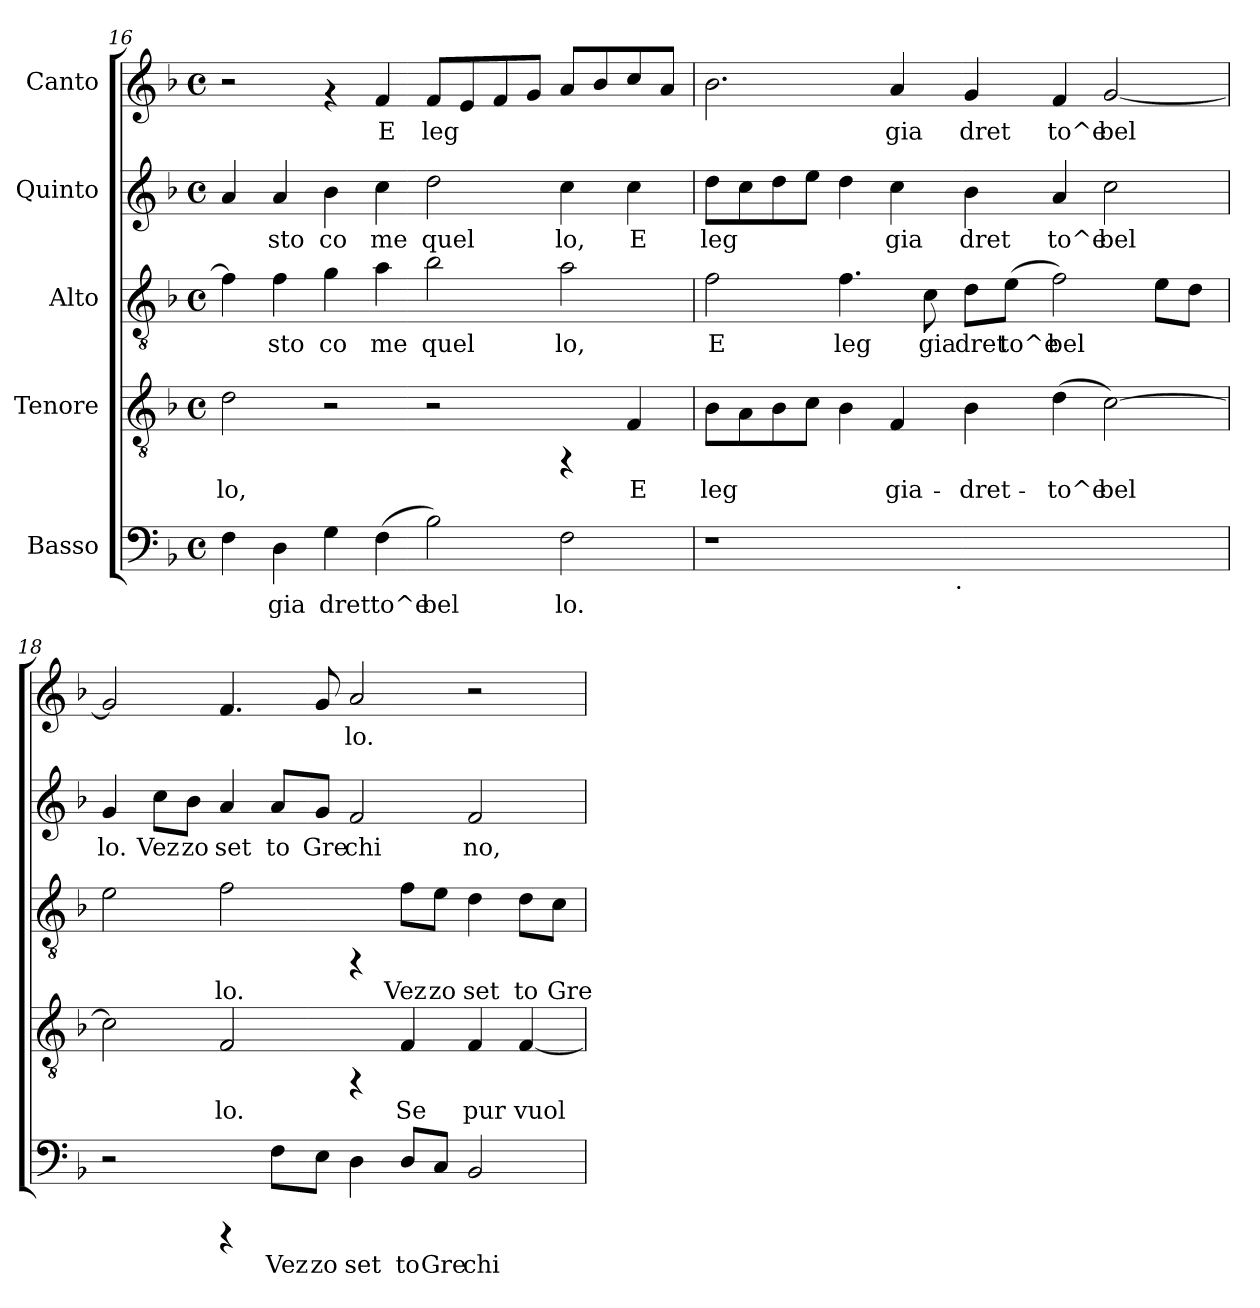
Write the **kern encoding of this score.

**kern	**text	**kern	**text	**kern	**text	**kern	**text	**kern	**text
*part5	*part5	*part4	*part4	*part3	*part3	*part2	*part2	*part1	*part1
*staff5	*staff5	*staff4	*staff4	*staff3	*staff3	*staff2	*staff2	*staff1	*staff1
*I"Basso	*	*I"Tenore	*	*I"Alto	*	*I"Quinto	*	*I"Canto	*
!!LO:LB:g=z
*clefF4	*	*clefGv2	*	*clefGv2	*	*clefG2	*	*clefG2	*
*k[b-]	*	*k[b-]	*	*k[b-]	*	*k[b-]	*	*k[b-]	*
*F:	*	*F:	*	*F:	*	*F:	*	*F:	*
*M4/4	*	*M4/4	*	*M4/4	*	*M4/4	*	*M4/4	*
*met(c)	*	*met(c)	*	*met(c)	*	*met(c)	*	*met(c)	*
=16	=16	=16	=16	=16	=16	=16	=16	=16	=16
!	!LO:LY:b:cj	!	!LO:LY:b:cj	!	!LO:LY:b:cj	!	!LO:LY:b:cj	!	!
4F\	.	2d\	lo,	4f\]	.	4a/	--	2r	.
!	!LO:LY:b:cj	!	!	!	!LO:LY:b:cj	!	!LO:LY:b:cj	!	!
4D\	gia	.	.	4f\	sto	4a/	-sto	.	.
!	!LO:LY:b:cj	!	!	!	!LO:LY:b:cj	!	!LO:LY:b:cj	!	!
4G\	dret	2r	.	4g\	co	4b-\	co	4rf	.
!	!LO:LY:b:cj	!	!	!	!LO:LY:b:cj	!	!LO:LY:b:cj	!	!LO:LY:b:cj
(<4F\	to^e	.	.	4a\	me	4cc\	me	4f/	E
!	!LO:LY:b:cj	!	!	!	!LO:LY:b:cj	!	!LO:LY:b:cj	!	!LO:LY:b:cj
2B-\)	bel	2r	.	2b-\	quel	2dd\	quel	8f/L	leg
!	!	!	!	!	!	!	!	!	!LO:LY:b:cj
.	.	.	.	.	.	.	.	8e/	.
!	!	!	!	!	!	!	!	!	!LO:LY:b:cj
.	.	.	.	.	.	.	.	8f/	.
!	!	!	!	!	!	!	!	!	!LO:LY:b:cj
.	.	.	.	.	.	.	.	8g/J	.
!	!LO:LY:b:cj	!	!	!	!LO:LY:b:cj	!	!LO:LY:b:cj	!	!LO:LY:b:cj
2F\	lo.	4rFF	.	2a\	lo,	4cc\	lo,	8a/L	.
!	!	!	!	!	!	!	!	!	!LO:LY:b:cj
.	.	.	.	.	.	.	.	8b-/	.
!	!	!	!LO:LY:b:cj	!	!	!	!LO:LY:b:cj	!	!LO:LY:b:cj
.	.	4F/	E	.	.	4cc\	E	8cc/	.
!	!	!	!	!	!	!	!	!	!LO:LY:b:cj
.	.	.	.	.	.	.	.	8a/J	.
=17	=17	=17	=17	=17	=17	=17	=17	=17	=17
!LO:TX:b:t=Typeset by Allen	!	!	!	!	!	!	!	!	!
!	!	!	!LO:LY:b:cj	!	!LO:LY:b:cj	!	!LO:LY:b:cj	!	!LO:LY:b:cj
*^	*	*	*	*	*	*	*	*	*
1r	2ryy	.	8B-\L	leg-	2f\	E	8dd\L	leg	2.b-\	.
!	!	!	!	!LO:LY:b:cj	!	!	!	!LO:LY:b:cj	!	!
.	.	.	8A\	--	.	.	8cc\	.	.	.
!	!	!	!	!LO:LY:b:cj	!	!	!	!LO:LY:b:cj	!	!
.	.	.	8B-\	--	.	.	8dd\	.	.	.
!	!	!	!	!LO:LY:b:cj	!	!	!	!LO:LY:b:cj	!	!
.	.	.	8c\J	--	.	.	8ee\J	.	.	.
!	!	!	!	!LO:LY:b:cj	!	!LO:LY:b:cj	!	!LO:LY:b:cj	!	!
.	4ryy	.	4B-\	--	4.f\	leg	4dd\	.	.	.
!	!	!	!	!LO:LY:b:cj	!	!	!	!LO:LY:b:cj	!	!LO:LY:b:cj
.	8...ryy	.	4F/	-gia-	.	.	4cc\	gia	4a/	gia
!	!	!	!	!	!	!LO:LY:b:cj	!	!	!	!
.	.	.	.	.	8c\	gia	.	.	.	.
!	!LO:TX:b:t=.	!	!	!	!	!	!	!	!	!
.	1ryy	.	.	.	.	.	.	.	.	.
!	!	!	!	!LO:LY:b:cj	!	!LO:LY:b:cj	!	!LO:LY:b:cj	!	!LO:LY:b:cj
1ryy	.	.	4B-\	-dret-	8d\L	dret	4b-\	dret	4g/	dret
!	!	!	!	!	!	!LO:LY:b:cj	!	!	!	!
.	.	.	.	.	(<8e\J	to^e	.	.	.	.
!	!	!	!	!LO:LY:b:cj	!	!LO:LY:b:cj	!	!LO:LY:b:cj	!	!LO:LY:b:cj
.	.	.	(<4d\	-to^e	2f\)	bel	4a/	to^e	4f/	to^e
!	!	!	!	!LO:LY:b:cj	!	!	!	!LO:LY:b:cj	!	!LO:LY:b:cj
.	.	.	[>2c\)	bel-	.	.	2cc\	bel	[<2g/	bel
!	!	!	!	!	!	!LO:LY:b:cj	!	!	!	!
.	.	.	.	.	8e\L	.	.	.	.	.
!	!	!	!	!	!	!LO:LY:b:cj	!	!	!	!
.	.	.	.	.	8d\J	.	.	.	.	.
.	64ryy	.	.	.	.	.	.	.	.	.
=18	=18	=18	=18	=18	=18	=18	=18	=18	=18	=18
!	!	!	!	!LO:LY:b:cj	!	!LO:LY:b:cj	!	!LO:LY:b:cj	!	!LO:LY:b:cj
*v	*v	*	*	*	*	*	*	*	*	*
2r	.	2c\]	--	2e\	.	4g/	lo.	2g/]	.
!	!	!	!	!	!	!	!LO:LY:b:cj	!	!
.	.	.	.	.	.	8cc\L	Vez	.	.
!	!	!	!	!	!	!	!LO:LY:b:cj	!	!
.	.	.	.	.	.	8b-\J	zo	.	.
!	!	!	!LO:LY:b:cj	!	!LO:LY:b:cj	!	!LO:LY:b:cj	!	!LO:LY:b:cj
4rCCC	.	2F/	-lo.	2f\	lo.	4a/	set	4.f/	.
!	!LO:LY:b:cj	!	!	!	!	!	!LO:LY:b:cj	!	!
8F\L	Vez	.	.	.	.	8a/L	to	.	.
!	!LO:LY:b:cj	!	!	!	!	!	!LO:LY:b:cj	!	!LO:LY:b:cj
8E\J	zo	.	.	.	.	8g/J	Gre	8g/	.
!	!LO:LY:b:cj	!	!	!	!	!	!LO:LY:b:cj	!	!LO:LY:b:cj
4D\	set	4rFF	.	4rFF	.	2f/	chi	2a/	lo.
!	!LO:LY:b:cj	!	!LO:LY:b:cj	!	!LO:LY:b:cj	!	!	!	!
8D/L	to	4F/	Se	8f\L	Vez	.	.	.	.
!	!LO:LY:b:cj	!	!	!	!LO:LY:b:cj	!	!	!	!
8C/J	Gre	.	.	8e\J	zo	.	.	.	.
!	!LO:LY:b:cj	!	!LO:LY:b:cj	!	!LO:LY:b:cj	!	!LO:LY:b:cj	!	!
2BB-/	chi	4F/	pur	4d\	set	2f/	no,	2r	.
!	!	!	!LO:LY:b:cj	!	!LO:LY:b:cj	!	!	!	!
.	.	[>4F/	vuol	8d\L	to	.	.	.	.
!	!	!	!	!	!LO:LY:b:cj	!	!	!	!
.	.	.	.	8c\J	Gre	.	.	.	.
=	=	=	=	=	=	=	=	=	=
*-	*-	*-	*-	*-	*-	*-	*-	*-	*-
